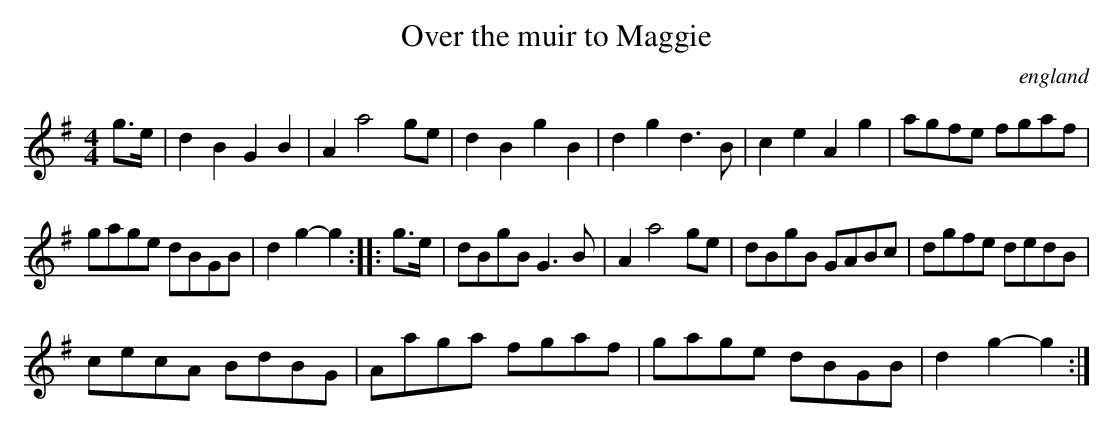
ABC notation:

X:1
T:Over the muir to Maggie
O:england
M:4/4
L:1/8
K:G
g>e|\
d2B2 G2B2 | A2a4ge | d2B2g2B2 | d2g2d3B | \
c2e2A2g2 | agfe fgaf |
gage dBGB | d2g2-g2 :|\
|:g>e|\
dBgB G3B | A2a4ge | dBgB GABc | dgfe dedB |
cecA BdBG | Aaga fgaf | gage dBGB | d2g2-g2:|
